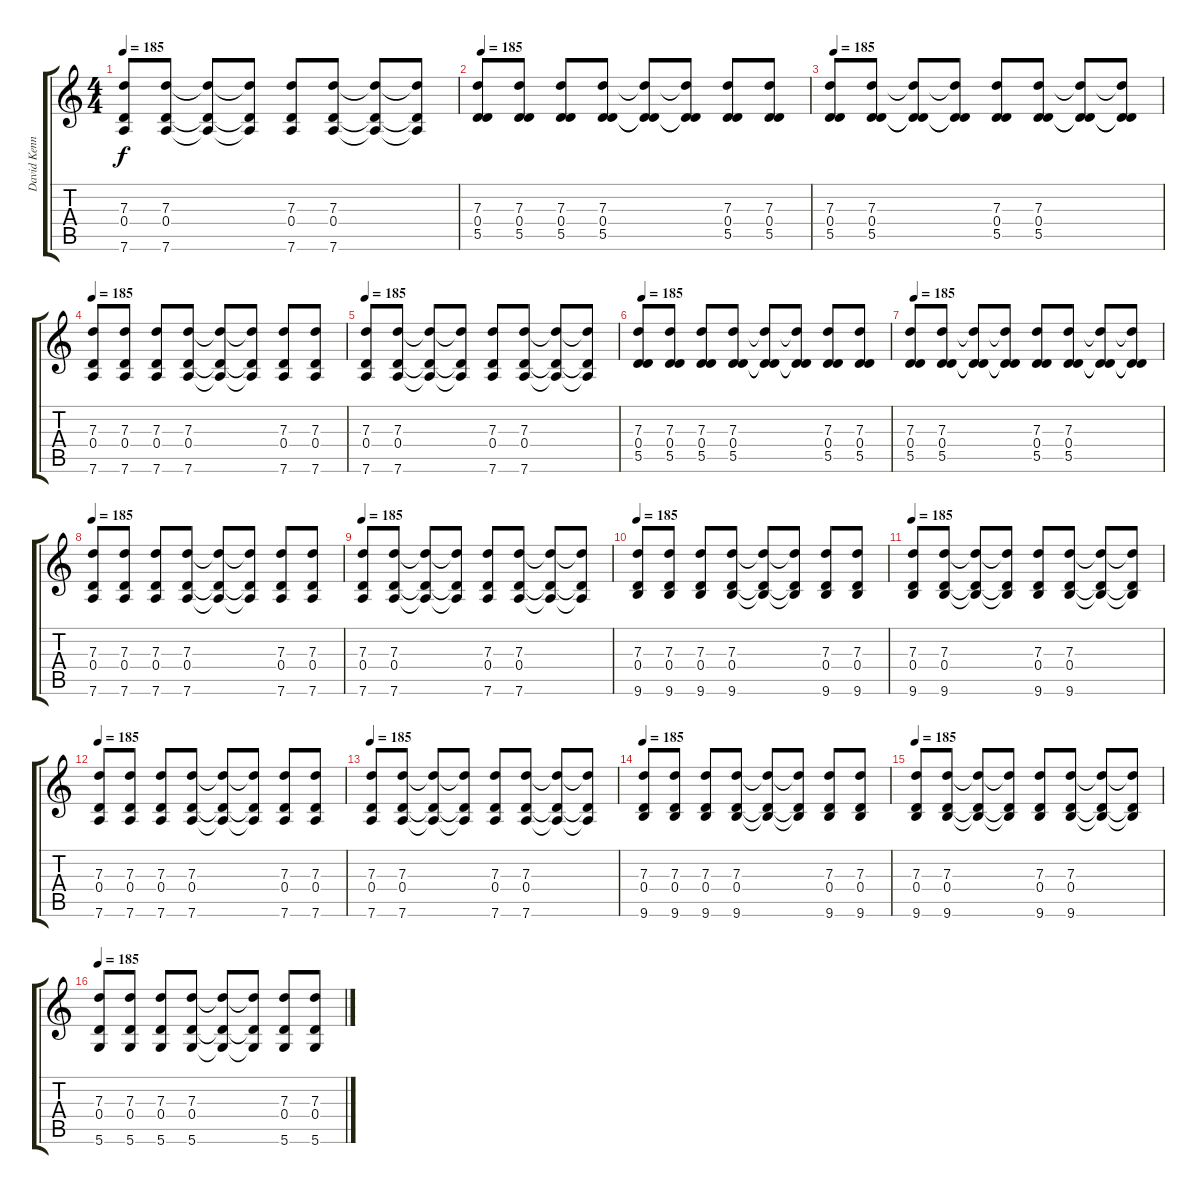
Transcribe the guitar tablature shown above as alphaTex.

\track ("David Kennedy (Clean Guitar)" "David Kenn") {instrument electricguitarjazz}
\staff {score tabs}
\tuning (E4 B3 G3 D3 A2 D2) {hide}
\ts (4 4)
\tempo 185
\clef g2
\ks c
(7.3 0.4 7.6).8{dy f} (7.3 0.4 7.6).8 (7.3{t} 0.4{t} 7.6{t}).8 (7.3{t} 0.4{t} 7.6{t}).8 (7.3 0.4 7.6).8 (7.3 0.4 7.6).8 (7.3{t} 0.4{t} 7.6{t}).8 (7.3{t} 0.4{t} 7.6{t}).8 |
\tempo 185
(7.3 0.4 5.5).8 (7.3 0.4 5.5).8 (7.3 0.4 5.5).8 (7.3 0.4 5.5).8 (7.3{t} 0.4{t} 5.5{t}).8 (7.3{t} 0.4{t} 5.5{t}).8 (7.3 0.4 5.5).8 (7.3 0.4 5.5).8 |
\tempo 185
(7.3 0.4 5.5).8 (7.3 0.4 5.5).8 (7.3{t} 0.4{t} 5.5{t}).8 (7.3{t} 0.4{t} 5.5{t}).8 (7.3 0.4 5.5).8 (7.3 0.4 5.5).8 (7.3{t} 0.4{t} 5.5{t}).8 (7.3{t} 0.4{t} 5.5{t}).8 |
\tempo 185
(7.3 0.4 7.6).8 (7.3 0.4 7.6).8 (7.3 0.4 7.6).8 (7.3 0.4 7.6).8 (7.3{t} 0.4{t} 7.6{t}).8 (7.3{t} 0.4{t} 7.6{t}).8 (7.3 0.4 7.6).8 (7.3 0.4 7.6).8 |
\tempo 185
(7.3 0.4 7.6).8 (7.3 0.4 7.6).8 (7.3{t} 0.4{t} 7.6{t}).8 (7.3{t} 0.4{t} 7.6{t}).8 (7.3 0.4 7.6).8 (7.3 0.4 7.6).8 (7.3{t} 0.4{t} 7.6{t}).8 (7.3{t} 0.4{t} 7.6{t}).8 |
\tempo 185
(7.3 0.4 5.5).8 (7.3 0.4 5.5).8 (7.3 0.4 5.5).8 (7.3 0.4 5.5).8 (7.3{t} 0.4{t} 5.5{t}).8 (7.3{t} 0.4{t} 5.5{t}).8 (7.3 0.4 5.5).8 (7.3 0.4 5.5).8 |
\tempo 185
(7.3 0.4 5.5).8 (7.3 0.4 5.5).8 (7.3{t} 0.4{t} 5.5{t}).8 (7.3{t} 0.4{t} 5.5{t}).8 (7.3 0.4 5.5).8 (7.3 0.4 5.5).8 (7.3{t} 0.4{t} 5.5{t}).8 (7.3{t} 0.4{t} 5.5{t}).8 |
\tempo 185
(7.3 0.4 7.6).8 (7.3 0.4 7.6).8 (7.3 0.4 7.6).8 (7.3 0.4 7.6).8 (7.3{t} 0.4{t} 7.6{t}).8 (7.3{t} 0.4{t} 7.6{t}).8 (7.3 0.4 7.6).8 (7.3 0.4 7.6).8 |
\tempo 185
(7.3 0.4 7.6).8 (7.3 0.4 7.6).8 (7.3{t} 0.4{t} 7.6{t}).8 (7.3{t} 0.4{t} 7.6{t}).8 (7.3 0.4 7.6).8 (7.3 0.4 7.6).8 (7.3{t} 0.4{t} 7.6{t}).8 (7.3{t} 0.4{t} 7.6{t}).8 |
\tempo 185
(7.3 0.4 9.6).8 (7.3 0.4 9.6).8 (7.3 0.4 9.6).8 (7.3 0.4 9.6).8 (7.3{t} 0.4{t} 9.6{t}).8 (7.3{t} 0.4{t} 9.6{t}).8 (7.3 0.4 9.6).8 (7.3 0.4 9.6).8 |
\tempo 185
(7.3 0.4 9.6).8 (7.3 0.4 9.6).8 (7.3{t} 0.4{t} 9.6{t}).8 (7.3{t} 0.4{t} 9.6{t}).8 (7.3 0.4 9.6).8 (7.3 0.4 9.6).8 (7.3{t} 0.4{t} 9.6{t}).8 (7.3{t} 0.4{t} 9.6{t}).8 |
\tempo 185
(7.3 0.4 7.6).8 (7.3 0.4 7.6).8 (7.3 0.4 7.6).8 (7.3 0.4 7.6).8 (7.3{t} 0.4{t} 7.6{t}).8 (7.3{t} 0.4{t} 7.6{t}).8 (7.3 0.4 7.6).8 (7.3 0.4 7.6).8 |
\tempo 185
(7.3 0.4 7.6).8 (7.3 0.4 7.6).8 (7.3{t} 0.4{t} 7.6{t}).8 (7.3{t} 0.4{t} 7.6{t}).8 (7.3 0.4 7.6).8 (7.3 0.4 7.6).8 (7.3{t} 0.4{t} 7.6{t}).8 (7.3{t} 0.4{t} 7.6{t}).8 |
\tempo 185
(7.3 0.4 9.6).8 (7.3 0.4 9.6).8 (7.3 0.4 9.6).8 (7.3 0.4 9.6).8 (7.3{t} 0.4{t} 9.6{t}).8 (7.3{t} 0.4{t} 9.6{t}).8 (7.3 0.4 9.6).8 (7.3 0.4 9.6).8 |
\tempo 185
(7.3 0.4 9.6).8 (7.3 0.4 9.6).8 (7.3{t} 0.4{t} 9.6{t}).8 (7.3{t} 0.4{t} 9.6{t}).8 (7.3 0.4 9.6).8 (7.3 0.4 9.6).8 (7.3{t} 0.4{t} 9.6{t}).8 (7.3{t} 0.4{t} 9.6{t}).8 |
\tempo 185
(7.3 0.4 5.6).8 (7.3 0.4 5.6).8 (7.3 0.4 5.6).8 (7.3 0.4 5.6).8 (7.3{t} 0.4{t} 5.6{t}).8 (7.3{t} 0.4{t} 5.6{t}).8 (7.3 0.4 5.6).8 (7.3 0.4 5.6).8
